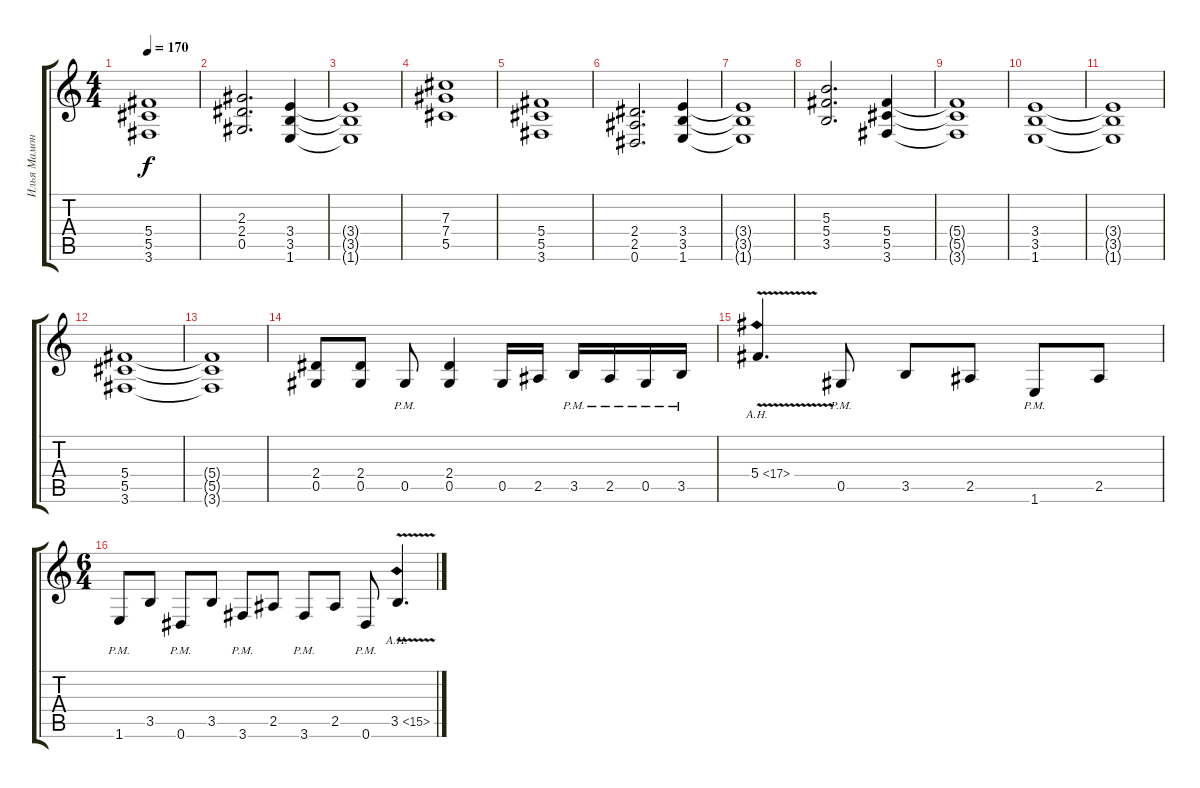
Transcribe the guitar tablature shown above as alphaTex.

\track ("Илья Мамонтов" "Илья Мамон") {instrument distortionguitar}
\staff {score tabs}
\tuning (Eb4 Bb3 Gb3 Db3 Ab2 Eb2) {hide}
\ts (4 4)
\tempo 170
\clef g2
\ks c
(5.4 5.5 3.6).1{dy f} |
(2.3 2.4 0.5).2{d} (3.4 3.5 1.6).4 |
(3.4{t} 3.5{t} 1.6{t}).1 |
(7.3 7.4 5.5).1 |
(5.4 5.5 3.6).1 |
(2.4 2.5 0.6).2{d} (3.4 3.5 1.6).4 |
(3.4{t} 3.5{t} 1.6{t}).1 |
(5.3 5.4 3.5).2{d} (5.4 5.5 3.6).4 |
(5.4{t} 5.5{t} 3.6{t}).1 |
(3.4 3.5 1.6).1 |
(3.4{t} 3.5{t} 1.6{t}).1 |
(5.4 5.5 3.6).1 |
(5.4{t} 5.5{t} 3.6{t}).1 |
(2.4 0.5).8 (2.4 0.5).8 0.5{pm}.8 (2.4 0.5).4 0.5.16 2.5.16 3.5{pm}.16 2.5{pm}.16 0.5{pm}.16 3.5{pm}.16 |
5.4{ah 12 v}.4{d} 0.5{pm}.8 3.5.8 2.5.8 1.6{pm}.8 2.5.8 |
\ts (6 4)
1.6{pm}.8 3.5.8 0.6{pm}.8 3.5.8 3.6{pm}.8 2.5.8 3.6{pm}.8 2.5.8 0.6{pm}.8 3.5{ah 12 v}.4{d}
